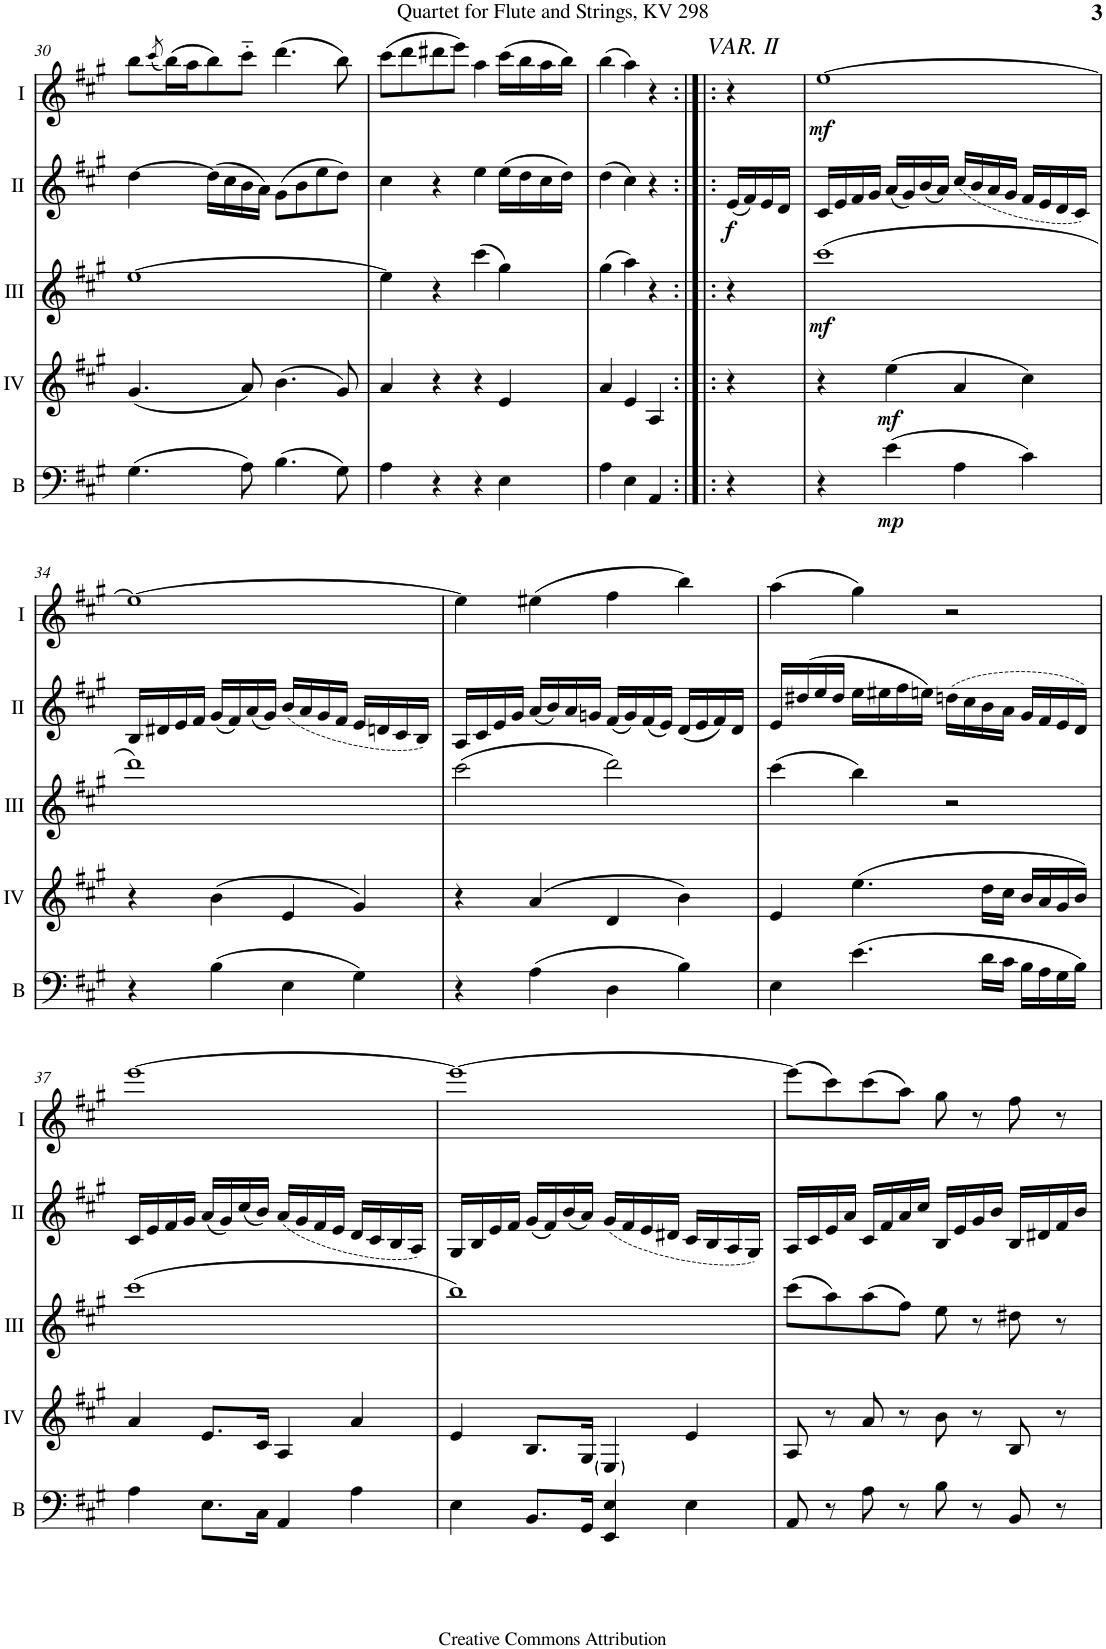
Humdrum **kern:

**kern	**dynam	**kern	**dynam	**kern	**dynam	**kern	**dynam	**kern	**dynam
*part5	*part5	*part4	*part4	*part3	*part3	*part2	*part2	*part1	*part1
*staff5	*staff5	*staff4	*staff4	*staff3	*staff3	*staff2	*staff2	*staff1	*staff1
*I"Bass	*	*I"Acc. 4	*	*I"Acc. 3	*	*I"Acc. 2	*	*I"Acc. 1	*
*I'B	*	*	*	*	*	*	*	*	*
!!LO:PB:g=z
*clefF4	*	*clefG2	*	*clefG2	*	*clefG2	*	*clefG2	*
*Trd7c12	*	*Trd7c12	*	*Trd7c12	*	*	*	*	*
*k[f#c#g#]	*	*k[f#c#g#]	*	*k[f#c#g#]	*	*k[f#c#g#]	*	*k[f#c#g#]	*
*M2/2	*	*M2/2	*	*M2/2	*	*M2/2	*	*M2/2	*
*met(c|)	*	*met(c|)	*	*met(c|)	*	*met(c|)	*	*met(c|)	*
=30	=30	=30	=30	=30	=30	=30	=30	=30	=30
(4.G#\	.	(4.g#/	.	[1ee	.	[4dd\	.	8bb\L	.
.	.	.	.	.	.	.	.	(8qccc#/	.
.	.	.	.	.	.	.	.	(16bb\L)	.
.	.	.	.	.	.	.	.	16aa\J	.
.	.	.	.	.	.	(16dd\LL]	.	8bb\)	.
.	.	.	.	.	.	16cc#\	.	.	.
8A\)	.	8a/)	.	.	.	16b\	.	8ccc#\J	.
.	.	.	.	.	.	16a\JJ)	.	.	.
(4.B\	.	(4.b\	.	.	.	(8g#\L	.	(4.ddd\	.
.	.	.	.	.	.	8b\	.	.	.
.	.	.	.	.	.	8ee\	.	.	.
8G#\)	.	8g#/)	.	.	.	8dd\J)	.	8bb\)	.
=31	=31	=31	=31	=31	=31	=31	=31	=31	=31
4A\	.	4a/	.	4ee\]	.	4cc#\	.	(8ccc#\L	.
.	.	.	.	.	.	.	.	8ddd\	.
4r	.	4r	.	4r	.	4r	.	8ddd#X\	.
.	.	.	.	.	.	.	.	8eee\J)	.
4r	.	4r	.	(4ccc#\	.	4ee\	.	4aa\	.
4E\	.	4e/	.	4gg#\)	.	(16ee\LL	.	(16ccc#\LL	.
.	.	.	.	.	.	16dd\	.	16bb\	.
.	.	.	.	.	.	16cc#\	.	16aa\	.
.	.	.	.	.	.	16dd\JJ)	.	16bb\JJ)	.
=32	=32	=32	=32	=32	=32	=32	=32	=32	=32
4A\	.	4a/	.	(4gg#\	.	(4dd\	.	(4bb\	.
4E\	.	4e/	.	4aa\)	.	4cc#\)	.	4aa\)	.
4AA/	.	4A/	.	4r	.	4r	.	4r	.
=32X4:|!|:	=32X4:|!|:	=32X4:|!|:	=32X4:|!|:	=32X4:|!|:	=32X4:|!|:	=32X4:|!|:	=32X4:|!|:	=32X4:|!|:	=32X4:|!|:
!	!	!	!	!	!	!	!	!LO:TX:a:i:t=VAR. II	!
!	!	!	!	!	!	!	!LO:DY:b	!	!
4r	.	4r	.	4r	.	(16e/LL	f	4r	.
.	.	.	.	.	.	16f#/)	.	.	.
.	.	.	.	.	.	16e/	.	.	.
.	.	.	.	.	.	16d/JJ	.	.	.
=33	=33	=33	=33	=33	=33	=33	=33	=33	=33
!	!	!	!	!	!LO:DY:b	!	!	!	!LO:DY:b
4r	.	4r	.	(1ccc#	mf	16c#/LL	.	[1ee	mf
.	.	.	.	.	.	16e/	.	.	.
.	.	.	.	.	.	16f#/	.	.	.
.	.	.	.	.	.	16g#/JJ	.	.	.
!	!LO:DY:b	!	!LO:DY:b	!	!	!	!	!	!
(4e\	mp	(4ee\	mf	.	.	(16a/LL	.	.	.
.	.	.	.	.	.	16g#/)	.	.	.
.	.	.	.	.	.	(16b/	.	.	.
.	.	.	.	.	.	16a/JJ)	.	.	.
4A\	.	4a/	.	.	.	(16cc#/LL	.	.	.
.	.	.	.	.	.	16b/	.	.	.
.	.	.	.	.	.	16a/	.	.	.
.	.	.	.	.	.	16g#/JJ	.	.	.
4c#\)	.	4cc#\)	.	.	.	16f#/LL	.	.	.
.	.	.	.	.	.	16e/	.	.	.
.	.	.	.	.	.	16d/	.	.	.
.	.	.	.	.	.	16c#/JJ)	.	.	.
!!LO:LB:g=z
=34	=34	=34	=34	=34	=34	=34	=34	=34	=34
4r	.	4r	.	1ddd)	.	16B/LL	.	1ee_	.
.	.	.	.	.	.	16d#X/	.	.	.
.	.	.	.	.	.	16e/	.	.	.
.	.	.	.	.	.	16f#/JJ	.	.	.
(4B\	.	(4b\	.	.	.	(16g#/LL	.	.	.
.	.	.	.	.	.	16f#/)	.	.	.
.	.	.	.	.	.	(16a/	.	.	.
.	.	.	.	.	.	16g#/JJ)	.	.	.
4E\	.	4e/	.	.	.	(16b/LL	.	.	.
.	.	.	.	.	.	16a/	.	.	.
.	.	.	.	.	.	16g#/	.	.	.
.	.	.	.	.	.	16f#/JJ	.	.	.
4G#\)	.	4g#/)	.	.	.	16e/LL	.	.	.
.	.	.	.	.	.	16dn/	.	.	.
.	.	.	.	.	.	16c#/	.	.	.
.	.	.	.	.	.	16B/JJ)	.	.	.
=35	=35	=35	=35	=35	=35	=35	=35	=35	=35
4r	.	4r	.	(2ccc#\	.	16A/LL	.	4ee\]	.
.	.	.	.	.	.	16c#/	.	.	.
.	.	.	.	.	.	16e/	.	.	.
.	.	.	.	.	.	16g#/JJ	.	.	.
(4A\	.	(4a/	.	.	.	(16a/LL	.	(4ee#X\	.
.	.	.	.	.	.	16b/)	.	.	.
.	.	.	.	.	.	16a/	.	.	.
.	.	.	.	.	.	16gn/JJ	.	.	.
4D\	.	4d/	.	2ddd\)	.	(16f#/LL	.	4ff#\	.
.	.	.	.	.	.	16g/)	.	.	.
.	.	.	.	.	.	(16f#/	.	.	.
.	.	.	.	.	.	16e/JJ)	.	.	.
4B\)	.	4b\)	.	.	.	(16d/LL	.	4bb\)	.
.	.	.	.	.	.	16e/	.	.	.
.	.	.	.	.	.	16f#/)	.	.	.
.	.	.	.	.	.	16d/JJ	.	.	.
=36	=36	=36	=36	=36	=36	=36	=36	=36	=36
4E\	.	4e/	.	(4ccc#\	.	16e/LL	.	(4aa\	.
.	.	.	.	.	.	(16dd#X/	.	.	.
.	.	.	.	.	.	16ee/	.	.	.
.	.	.	.	.	.	16dd#/JJ	.	.	.
(4.e\	.	(4.ee\	.	4bb\)	.	16ee\LL	.	4gg#\)	.
.	.	.	.	.	.	16ee#X\	.	.	.
.	.	.	.	.	.	16ff#\	.	.	.
.	.	.	.	.	.	16een\JJ)	.	.	.
.	.	.	.	2r	.	(16ddn\LL	.	2r	.
.	.	.	.	.	.	16cc#\	.	.	.
16d\LL	.	16dd\LL	.	.	.	16b\	.	.	.
16c#\JJ	.	16cc#\JJ	.	.	.	16a\JJ	.	.	.
16B\LL	.	16b/LL	.	.	.	16g#/LL	.	.	.
16A\	.	16a/	.	.	.	16f#/	.	.	.
16G#\	.	16g#/	.	.	.	16e/	.	.	.
16B\JJ)	.	16b/JJ)	.	.	.	16d/JJ)	.	.	.
!!LO:LB:g=z
=37	=37	=37	=37	=37	=37	=37	=37	=37	=37
4A\	.	4a/	.	(1ccc#	.	16c#/LL	.	[1eee	.
.	.	.	.	.	.	16e/	.	.	.
.	.	.	.	.	.	16f#/	.	.	.
.	.	.	.	.	.	16g#/JJ	.	.	.
8.E\L	.	8.e/L	.	.	.	(16a/LL	.	.	.
.	.	.	.	.	.	16g#/)	.	.	.
.	.	.	.	.	.	(16cc#/	.	.	.
16C#\Jk	.	16c#/Jk	.	.	.	16b/JJ)	.	.	.
4AA/	.	4A/	.	.	.	(16a/LL	.	.	.
.	.	.	.	.	.	16g#/	.	.	.
.	.	.	.	.	.	16f#/	.	.	.
.	.	.	.	.	.	16e/JJ	.	.	.
4A\	.	4a/	.	.	.	16d/LL	.	.	.
.	.	.	.	.	.	16c#/	.	.	.
.	.	.	.	.	.	16B/	.	.	.
.	.	.	.	.	.	16A/JJ)	.	.	.
=38	=38	=38	=38	=38	=38	=38	=38	=38	=38
4E\	.	4e/	.	1bb)	.	16G#/LL	.	1eee_	.
.	.	.	.	.	.	16B/	.	.	.
.	.	.	.	.	.	16e/	.	.	.
.	.	.	.	.	.	16f#/JJ	.	.	.
8.BB/L	.	8.B/L	.	.	.	(16g#/LL	.	.	.
.	.	.	.	.	.	16f#/)	.	.	.
.	.	.	.	.	.	(16b/	.	.	.
16GG#/Jk	.	16G#/Jk	.	.	.	16a/JJ)	.	.	.
4EE/ 4E/	.	4E/	.	.	.	(16g#/LL	.	.	.
.	.	.	.	.	.	16f#/	.	.	.
.	.	.	.	.	.	16e/	.	.	.
.	.	.	.	.	.	16d#X/JJ	.	.	.
4E\	.	4e/	.	.	.	16c#/LL	.	.	.
.	.	.	.	.	.	16B/	.	.	.
.	.	.	.	.	.	16A/	.	.	.
.	.	.	.	.	.	16G#/JJ)	.	.	.
=39	=39	=39	=39	=39	=39	=39	=39	=39	=39
8AA/	.	8A/	.	(8ccc#\L	.	16A/LL	.	(8eee\L]	.
.	.	.	.	.	.	16c#/	.	.	.
8r	.	8r	.	8aa\)	.	16e/	.	8ccc#\)	.
.	.	.	.	.	.	16a/JJ	.	.	.
8A\	.	8a/	.	(8aa\	.	16c#/LL	.	(8ccc#\	.
.	.	.	.	.	.	16f#/	.	.	.
8r	.	8r	.	8ff#\J)	.	16a/	.	8aa\J)	.
.	.	.	.	.	.	16cc#/JJ	.	.	.
8B\	.	8b\	.	8ee\	.	16B/LL	.	8gg#\	.
.	.	.	.	.	.	16e/	.	.	.
8r	.	8r	.	8r	.	16g#/	.	8r	.
.	.	.	.	.	.	16b/JJ	.	.	.
8BB/	.	8B/	.	8dd#X\	.	16B/LL	.	8ff#\	.
.	.	.	.	.	.	16d#X/	.	.	.
8r	.	8r	.	8r	.	16f#/	.	8r	.
.	.	.	.	.	.	16b/JJ	.	.	.
=	=	=	=	=	=	=	=	=	=
*-	*-	*-	*-	*-	*-	*-	*-	*-	*-
